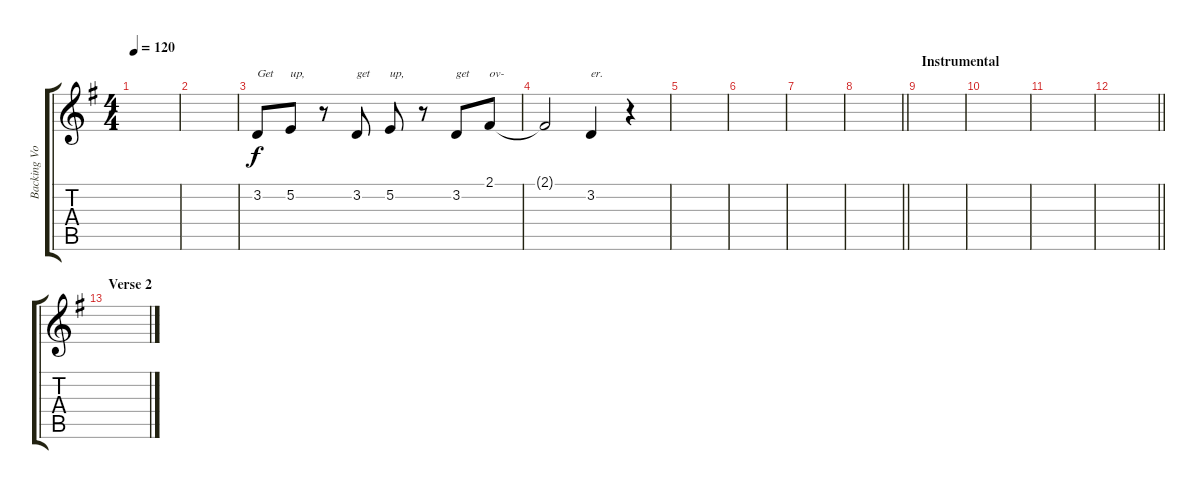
\track ("Backing Vocals - James Johnston" "Backing Vo") {instrument altosax}
\staff {score tabs}
\tuning (E4 B3 G3 D3 A2 E2) {hide}
\ts (4 4)
\tempo 120
\clef g2
\ks eminor
|
|
3.2.8{txt "Get"} 5.2.8{txt "up,"} r.8 3.2.8{txt "get"} 5.2.8{txt "up,"} r.8 3.2.8{txt "get"} 2.1.8{txt "ov-"} |
2.1{t}.2 3.2.4{txt "er."} r.4 |
|
|
|
\barLineRight lightlight
|
\section ("" "Instrumental")
|
|
|
\barLineRight lightlight
|
\section ("" "Verse 2")
